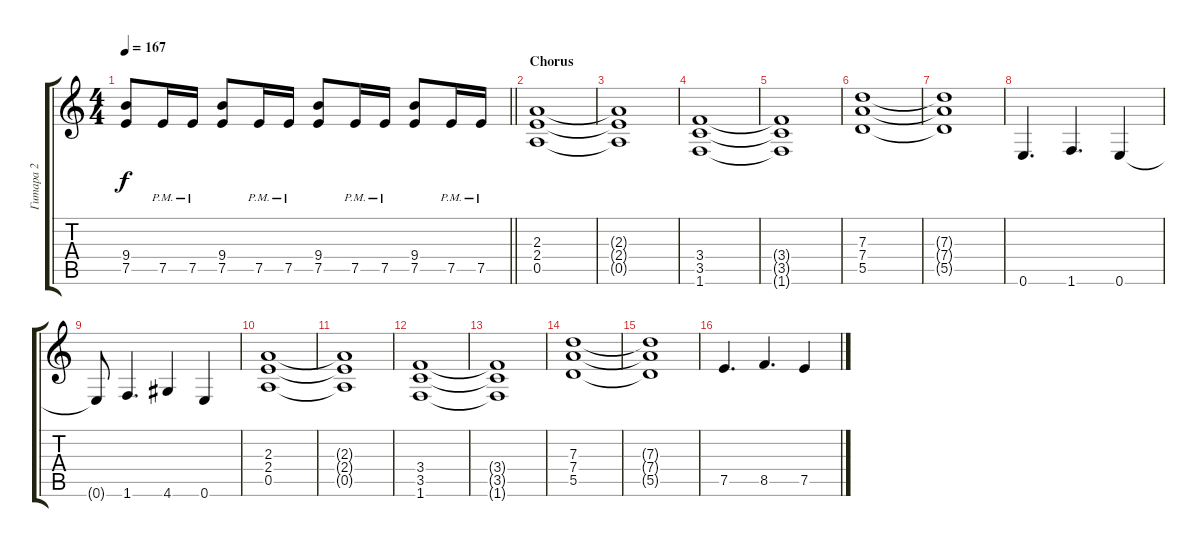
\track ("Гитара 2" "Гитара 2") {instrument distortionguitar}
\staff {score tabs}
\tuning (E4 B3 G3 D3 A2 E2) {hide}
\ts (4 4)
\tempo 167
\clef g2
\barLineRight lightlight
\ks aminor
(9.4 7.5).8{dy f} 7.5{pm}.16 7.5{pm}.16 (9.4 7.5).8 7.5{pm}.16 7.5{pm}.16 (9.4 7.5).8 7.5{pm}.16 7.5{pm}.16 (9.4 7.5).8 7.5{pm}.16 7.5{pm}.16 |
\section ("" "Сhorus")
(2.3 2.4 0.5).1 |
(2.3{t} 2.4{t} 0.5{t}).1 |
(3.4 3.5 1.6).1 |
(3.4{t} 3.5{t} 1.6{t}).1 |
(7.3 7.4 5.5).1 |
(7.3{t} 7.4{t} 5.5{t}).1 |
0.6.4{d} 1.6.4{d} 0.6.4 |
0.6{t}.8 1.6.4{d} 4.6.4 0.6.4 |
(2.3 2.4 0.5).1 |
(2.3{t} 2.4{t} 0.5{t}).1 |
(3.4 3.5 1.6).1 |
(3.4{t} 3.5{t} 1.6{t}).1 |
(7.3 7.4 5.5).1 |
(7.3{t} 7.4{t} 5.5{t}).1 |
7.5.4{d} 8.5.4{d} 7.5.4
